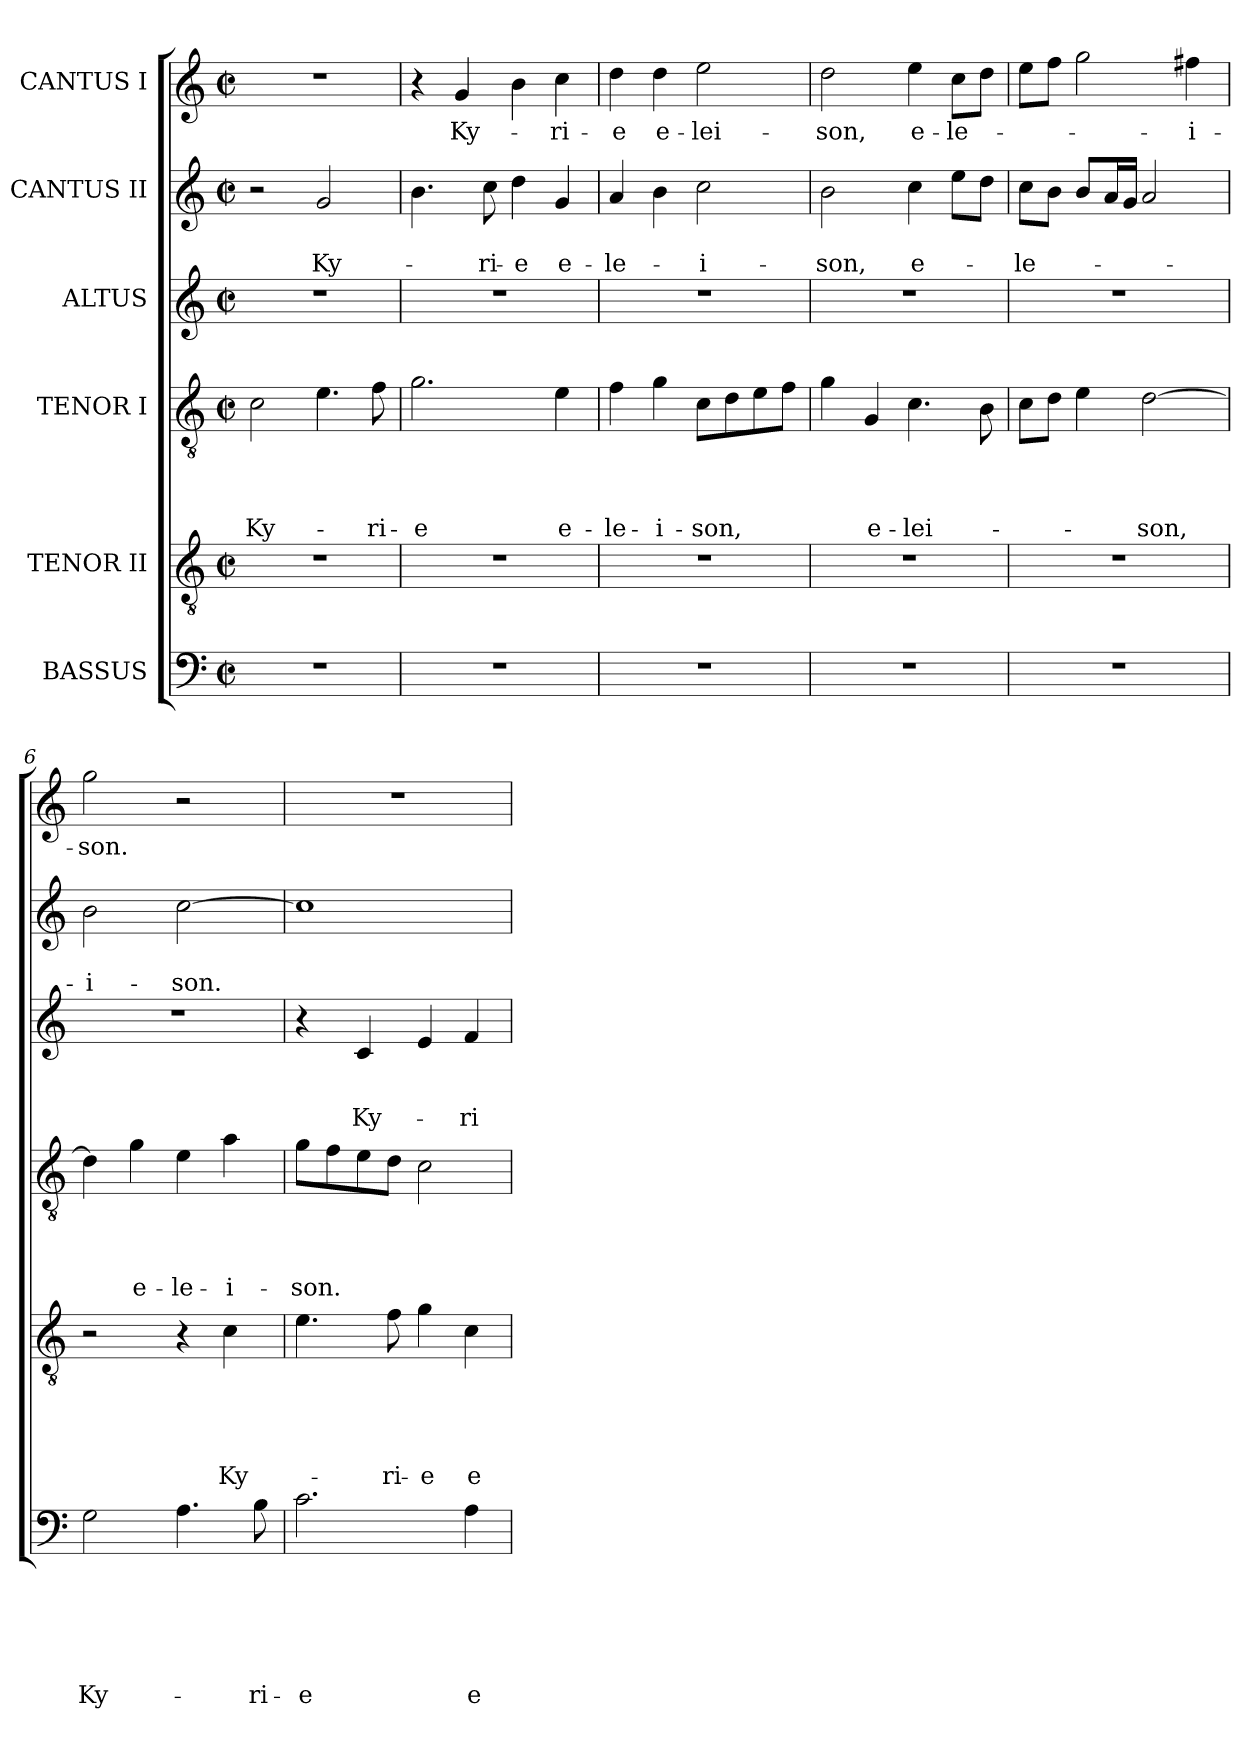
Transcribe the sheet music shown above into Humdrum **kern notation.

**kern	**text	**text	**text	**text	**text	**text	**kern	**text	**text	**text	**text	**text	**kern	**text	**text	**text	**text	**kern	**text	**text	**text	**kern	**text	**text	**kern	**text
*part6	*part6	*part6	*part6	*part6	*part6	*part6	*part5	*part5	*part5	*part5	*part5	*part5	*part4	*part4	*part4	*part4	*part4	*part3	*part3	*part3	*part3	*part2	*part2	*part2	*part1	*part1
*staff6	*staff6	*staff6	*staff6	*staff6	*staff6	*staff6	*staff5	*staff5	*staff5	*staff5	*staff5	*staff5	*staff4	*staff4	*staff4	*staff4	*staff4	*staff3	*staff3	*staff3	*staff3	*staff2	*staff2	*staff2	*staff1	*staff1
*I"BASSUS	*	*	*	*	*	*	*I"TENOR II	*	*	*	*	*	*I"TENOR I	*	*	*	*	*I"ALTUS	*	*	*	*I"CANTUS II	*	*	*I"CANTUS I	*
!!LO:PB:g=z
*clefF4	*	*	*	*	*	*	*clefGv2	*	*	*	*	*	*clefGv2	*	*	*	*	*clefG2	*	*	*	*clefG2	*	*	*clefG2	*
*k[]	*	*	*	*	*	*	*k[]	*	*	*	*	*	*k[]	*	*	*	*	*k[]	*	*	*	*k[]	*	*	*k[]	*
*C:	*	*	*	*	*	*	*C:	*	*	*	*	*	*C:	*	*	*	*	*C:	*	*	*	*C:	*	*	*C:	*
*M2/2	*	*	*	*	*	*	*M2/2	*	*	*	*	*	*M2/2	*	*	*	*	*M2/2	*	*	*	*M2/2	*	*	*M2/2	*
*met(c|)	*	*	*	*	*	*	*met(c|)	*	*	*	*	*	*met(c|)	*	*	*	*	*met(c|)	*	*	*	*met(c|)	*	*	*met(c|)	*
=1	=1	=1	=1	=1	=1	=1	=1	=1	=1	=1	=1	=1	=1	=1	=1	=1	=1	=1	=1	=1	=1	=1	=1	=1	=1	=1
1r	.	.	.	.	.	.	1r	.	.	.	.	.	2c\	.	.	.	Ky-	1r	.	.	.	2r	.	.	1r	.
.	.	.	.	.	.	.	.	.	.	.	.	.	4.e\	.	.	.	.	.	.	.	.	2g/	.	Ky-	.	.
.	.	.	.	.	.	.	.	.	.	.	.	.	8f\	.	.	.	-ri-	.	.	.	.	.	.	.	.	.
=2	=2	=2	=2	=2	=2	=2	=2	=2	=2	=2	=2	=2	=2	=2	=2	=2	=2	=2	=2	=2	=2	=2	=2	=2	=2	=2
1r	.	.	.	.	.	.	1r	.	.	.	.	.	2.g\	.	.	.	-e	1r	.	.	.	4.b\	.	.	4r	.
.	.	.	.	.	.	.	.	.	.	.	.	.	.	.	.	.	.	.	.	.	.	.	.	.	4g/	Ky-
.	.	.	.	.	.	.	.	.	.	.	.	.	.	.	.	.	.	.	.	.	.	8cc\	.	-ri-	.	.
.	.	.	.	.	.	.	.	.	.	.	.	.	.	.	.	.	.	.	.	.	.	4dd\	.	-e	4b\	.
.	.	.	.	.	.	.	.	.	.	.	.	.	4e\	.	.	.	e-	.	.	.	.	4g/	.	e-	4cc\	-ri-
=3	=3	=3	=3	=3	=3	=3	=3	=3	=3	=3	=3	=3	=3	=3	=3	=3	=3	=3	=3	=3	=3	=3	=3	=3	=3	=3
1r	.	.	.	.	.	.	1r	.	.	.	.	.	4f\	.	.	.	-le-	1r	.	.	.	4a/	.	-le-	4dd\	-e
.	.	.	.	.	.	.	.	.	.	.	.	.	4g\	.	.	.	-i-	.	.	.	.	4b\	.	.	4dd\	e-
.	.	.	.	.	.	.	.	.	.	.	.	.	8c\L	.	.	.	-son,	.	.	.	.	2cc\	.	-i-	2ee\	-lei-
.	.	.	.	.	.	.	.	.	.	.	.	.	8d\	.	.	.	.	.	.	.	.	.	.	.	.	.
.	.	.	.	.	.	.	.	.	.	.	.	.	8e\	.	.	.	.	.	.	.	.	.	.	.	.	.
.	.	.	.	.	.	.	.	.	.	.	.	.	8f\J	.	.	.	.	.	.	.	.	.	.	.	.	.
=4	=4	=4	=4	=4	=4	=4	=4	=4	=4	=4	=4	=4	=4	=4	=4	=4	=4	=4	=4	=4	=4	=4	=4	=4	=4	=4
1r	.	.	.	.	.	.	1r	.	.	.	.	.	4g\	.	.	.	.	1r	.	.	.	2b\	.	-son,	2dd\	-son,
.	.	.	.	.	.	.	.	.	.	.	.	.	4G/	.	.	.	e-	.	.	.	.	.	.	.	.	.
.	.	.	.	.	.	.	.	.	.	.	.	.	4.c\	.	.	.	-lei-	.	.	.	.	4cc\	.	e-	4ee\	e-
.	.	.	.	.	.	.	.	.	.	.	.	.	.	.	.	.	.	.	.	.	.	8ee\L	.	.	8cc\L	-le-
.	.	.	.	.	.	.	.	.	.	.	.	.	8B\	.	.	.	.	.	.	.	.	8dd\J	.	.	8dd\J	.
=5	=5	=5	=5	=5	=5	=5	=5	=5	=5	=5	=5	=5	=5	=5	=5	=5	=5	=5	=5	=5	=5	=5	=5	=5	=5	=5
1r	.	.	.	.	.	.	1r	.	.	.	.	.	8c\L	.	.	.	.	1r	.	.	.	8cc\L	.	-le-	8ee\L	.
.	.	.	.	.	.	.	.	.	.	.	.	.	8d\J	.	.	.	.	.	.	.	.	8b\J	.	.	8ff\J	.
.	.	.	.	.	.	.	.	.	.	.	.	.	4e\	.	.	.	.	.	.	.	.	8b/L	.	.	2gg\	.
.	.	.	.	.	.	.	.	.	.	.	.	.	.	.	.	.	.	.	.	.	.	16a/L	.	.	.	.
.	.	.	.	.	.	.	.	.	.	.	.	.	.	.	.	.	.	.	.	.	.	16g/JJ	.	.	.	.
.	.	.	.	.	.	.	.	.	.	.	.	.	[2d\	.	.	.	-son,	.	.	.	.	2a/	.	.	.	.
.	.	.	.	.	.	.	.	.	.	.	.	.	.	.	.	.	.	.	.	.	.	.	.	.	4ff#\	-i-
=6	=6	=6	=6	=6	=6	=6	=6	=6	=6	=6	=6	=6	=6	=6	=6	=6	=6	=6	=6	=6	=6	=6	=6	=6	=6	=6
2G\	.	.	.	.	.	Ky-	2r	.	.	.	.	.	4d\]	.	.	.	.	1r	.	.	.	2b\	.	-i-	2gg\	-son.
.	.	.	.	.	.	.	.	.	.	.	.	.	4g\	.	.	.	e-	.	.	.	.	.	.	.	.	.
4.A\	.	.	.	.	.	.	4r	.	.	.	.	.	4e\	.	.	.	-le-	.	.	.	.	[2cc\	.	-son.	2r	.
.	.	.	.	.	.	.	4c\	.	.	.	.	Ky-	4a\	.	.	.	-i-	.	.	.	.	.	.	.	.	.
8B\	.	.	.	.	.	-ri-	.	.	.	.	.	.	.	.	.	.	.	.	.	.	.	.	.	.	.	.
!!LO:LB:g=z
=7	=7	=7	=7	=7	=7	=7	=7	=7	=7	=7	=7	=7	=7	=7	=7	=7	=7	=7	=7	=7	=7	=7	=7	=7	=7	=7
2.c\	.	.	.	.	.	-e	4.e\	.	.	.	.	.	8g\L	.	.	.	-son.	4r	.	.	.	1cc]	.	.	1r	.
.	.	.	.	.	.	.	.	.	.	.	.	.	8f\	.	.	.	.	.	.	.	.	.	.	.	.	.
.	.	.	.	.	.	.	.	.	.	.	.	.	8e\	.	.	.	.	4c/	.	.	Ky-	.	.	.	.	.
.	.	.	.	.	.	.	8f\	.	.	.	.	-ri-	8d\J	.	.	.	.	.	.	.	.	.	.	.	.	.
.	.	.	.	.	.	.	4g\	.	.	.	.	-e	2c\	.	.	.	.	4e/	.	.	.	.	.	.	.	.
4A\	.	.	.	.	.	e-	4c\	.	.	.	.	e-	.	.	.	.	.	4f/	.	.	-ri-	.	.	.	.	.
=	=	=	=	=	=	=	=	=	=	=	=	=	=	=	=	=	=	=	=	=	=	=	=	=	=	=
*-	*-	*-	*-	*-	*-	*-	*-	*-	*-	*-	*-	*-	*-	*-	*-	*-	*-	*-	*-	*-	*-	*-	*-	*-	*-	*-
